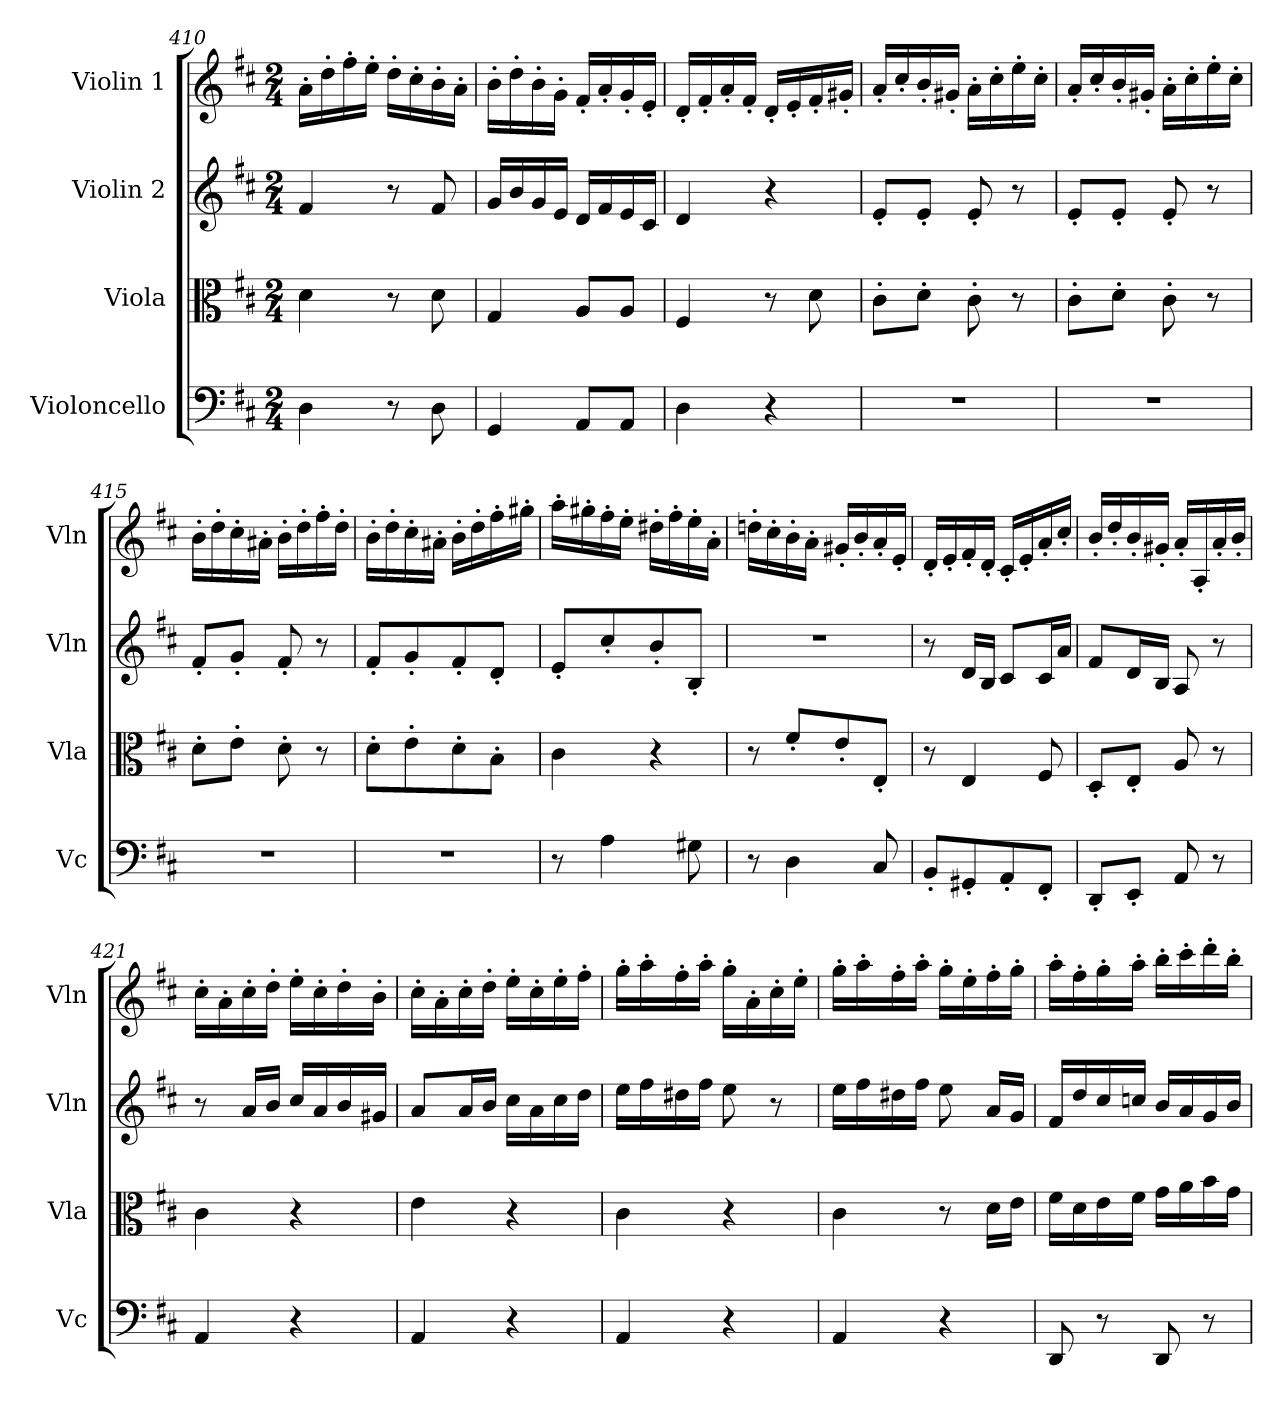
**kern	**kern	**kern	**kern
*part4	*part3	*part2	*part1
*staff4	*staff3	*staff2	*staff1
*I"Violoncello	*I"Viola	*I"Violin 2	*I"Violin 1
*I'Vc	*I'Vla	*I'Vln	*I'Vln
*clefF4	*clefC3	*clefG2	*clefG2
*k[f#c#]	*k[f#c#]	*k[f#c#]	*k[f#c#]
*M2/4	*M2/4	*M2/4	*M2/4
=410	=410	=410	=410
4D\	4d\	4f#/	16a'\LL
.	.	.	16dd'\
.	.	.	16ff#'\
.	.	.	16ee'\JJ
8r	8r	8r	16dd'\LL
.	.	.	16cc#'\
8D\	8d\	8f#/	16b'\
.	.	.	16a'\JJ
=411	=411	=411	=411
4GG/	4G/	16g/LL	16b'\LL
.	.	16b/	16dd'\
.	.	16g/	16b'\
.	.	16e/JJ	16g'\JJ
8AA/L	8A/L	16d/LL	16f#'/LL
.	.	16f#/	16a'/
8AA/J	8A/J	16e/	16g'/
.	.	16c#/JJ	16e'/JJ
=412	=412	=412	=412
4D\	4F#/	4d/	16d'/LL
.	.	.	16f#'/
.	.	.	16a'/
.	.	.	16f#'/JJ
4r	8r	4r	16d'/LL
.	.	.	16e'/
.	8d\	.	16f#'/
.	.	.	16g#X'/JJ
!!LO:LB:g=z
=413	=413	=413	=413
2r	8c#'\L	8e'/L	16a'/LL
.	.	.	16cc#'/
.	8d'\J	8e'/J	16b'/
.	.	.	16g#X'/JJ
.	8c#'\	8e'/	16a'\LL
.	.	.	16cc#'\
.	8r	8r	16ee'\
.	.	.	16cc#'\JJ
=414	=414	=414	=414
2r	8c#'\L	8e'/L	16a'/LL
.	.	.	16cc#'/
.	8d'\J	8e'/J	16b'/
.	.	.	16g#X'/JJ
.	8c#'\	8e'/	16a'\LL
.	.	.	16cc#'\
.	8r	8r	16ee'\
.	.	.	16cc#'\JJ
=415	=415	=415	=415
2r	8d'\L	8f#'/L	16b'\LL
.	.	.	16dd'\
.	8e'\J	8g'/J	16cc#'\
.	.	.	16a#X'\JJ
.	8d'\	8f#'/	16b'\LL
.	.	.	16dd'\
.	8r	8r	16ff#'\
.	.	.	16dd'\JJ
=416	=416	=416	=416
2r	8d'\L	8f#'/L	16b'\LL
.	.	.	16dd'\
.	8e'\	8g'/	16cc#'\
.	.	.	16a#X'\JJ
.	8d'\	8f#'/	16b'\LL
.	.	.	16dd'\
.	8B'\J	8d'/J	16ff#'\
.	.	.	16gg#X'\JJ
=417	=417	=417	=417
8r	4c#\	8e'/L	16aa'\LL
.	.	.	16gg#X'\
4A\	.	8cc#'/	16ff#'\
.	.	.	16ee'\JJ
.	4r	8b'/	16dd#X'\LL
.	.	.	16ff#'\
8G#X\	.	8B'/J	16ee'\
.	.	.	16a'\JJ
!!LO:PB:g=z
=418	=418	=418	=418
8r	8r	2r	16ddn'\LL
.	.	.	16cc#'\
4D\	8f#'/L	.	16b'\
.	.	.	16a'\JJ
.	8e'/	.	16g#X'/LL
.	.	.	16b'/
8C#/	8E'/J	.	16a'/
.	.	.	16e'/JJ
=419	=419	=419	=419
8BB'/L	8r	8r	16d'/LL
.	.	.	16e'/
8GG#X'/	4E/	16d/LL	16f#'/
.	.	16B/JJ	16d'/JJ
8AA'/	.	8c#/L	16c#'/LL
.	.	.	16e'/
8FF#'/J	8F#/	16c#/L	16a'/
.	.	16a/JJ	16cc#'/JJ
=420	=420	=420	=420
8DD'/L	8D'/L	8f#/L	16b'/LL
.	.	.	16dd'/
8EE'/J	8E'/J	16d/L	16b'/
.	.	16B/JJ	16g#X'/JJ
8AA/	8A/	8A/	16a'/LL
.	.	.	16A'/
8r	8r	8r	16a'/
.	.	.	16b'/JJ
=421	=421	=421	=421
4AA/	4c#\	8r	16cc#'\LL
.	.	.	16a'\
.	.	16a/LL	16cc#'\
.	.	16b/JJ	16dd'\JJ
4r	4r	16cc#/LL	16ee'\LL
.	.	16a/	16cc#'\
.	.	16b/	16dd'\
.	.	16g#X/JJ	16b'\JJ
=422	=422	=422	=422
4AA/	4e\	8a/L	16cc#'\LL
.	.	.	16a'\
.	.	16a/L	16cc#'\
.	.	16b/JJ	16dd'\JJ
4r	4r	16cc#\LL	16ee'\LL
.	.	16a\	16cc#'\
.	.	16cc#\	16ee'\
.	.	16dd\JJ	16ff#'\JJ
!!LO:LB:g=z
=423	=423	=423	=423
4AA/	4c#\	16ee\LL	16gg'\LL
.	.	16ff#\	16aa'\
.	.	16dd#X\	16ff#'\
.	.	16ff#\JJ	16aa'\JJ
4r	4r	8ee\	16gg'\LL
.	.	.	16a'\
.	.	8r	16cc#'\
.	.	.	16ee'\JJ
=424	=424	=424	=424
4AA/	4c#\	16ee\LL	16gg'\LL
.	.	16ff#\	16aa'\
.	.	16dd#X\	16ff#'\
.	.	16ff#\JJ	16aa'\JJ
4r	8r	8ee\	16gg'\LL
.	.	.	16ee'\
.	16d\LL	16a/LL	16ff#'\
.	16e\JJ	16g/JJ	16gg'\JJ
=425	=425	=425	=425
8DD/	16f#\LL	16f#/LL	16aa'\LL
.	16d\	16dd/	16ff#'\
8r	16e\	16cc#/	16gg'\
.	16f#\JJ	16ccn/JJ	16aa'\JJ
8DD/	16g\LL	16b/LL	16bb'\LL
.	16a\	16a/	16ccc#'\
8r	16b\	16g/	16ddd'\
.	16g\JJ	16b/JJ	16bb'\JJ
=	=	=	=
*-	*-	*-	*-
